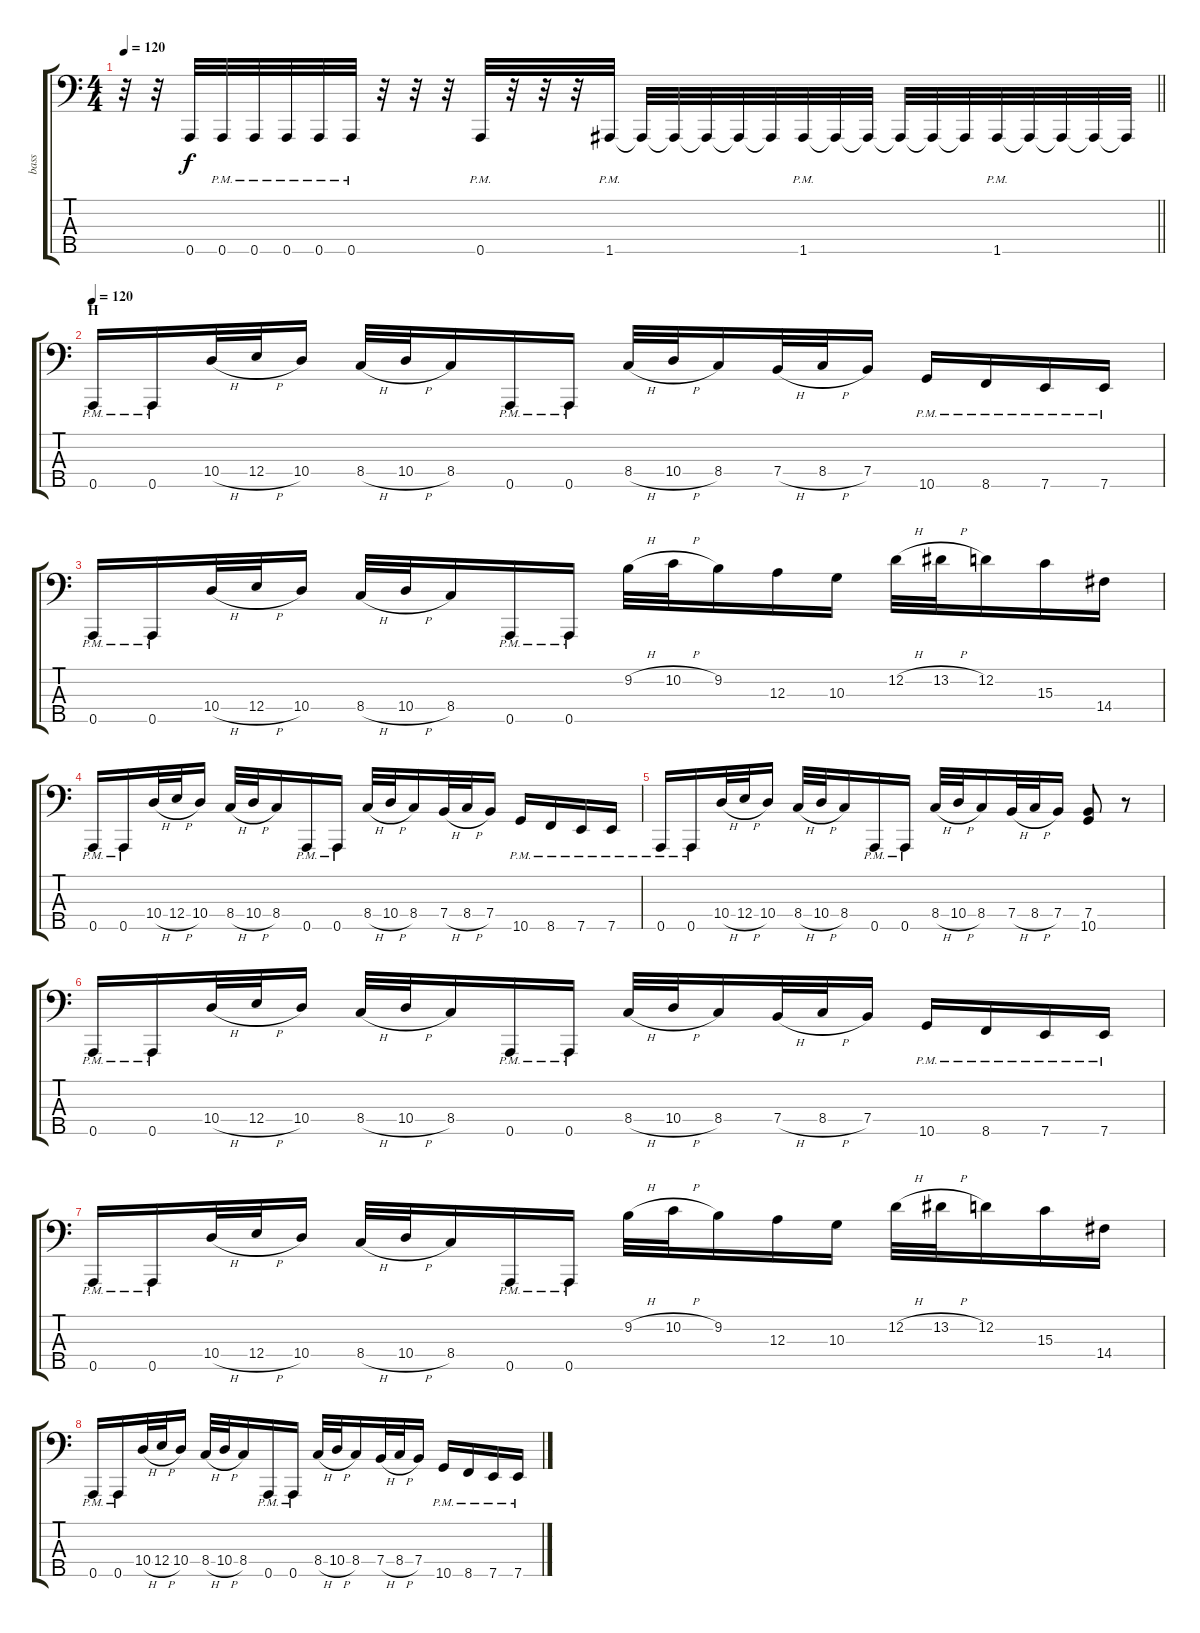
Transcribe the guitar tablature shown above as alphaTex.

\track ("bass" "bass") {instrument electricbassfinger}
\staff {score tabs}
\tuning (Gb2 D2 A1 E1 A0) {hide}
\ts (4 4)
\tempo 120
\clef f4
\barLineRight lightlight
\ks c
r.32{dy f} r.32 0.5{t}.32 0.5{pm}.32 0.5{pm}.32 0.5{pm}.32 0.5{pm}.32 0.5{pm}.32 r.32 r.32 r.32 0.5{pm}.32 r.32 r.32 r.32 1.5{pm}.32 1.5{t}.32 1.5{t}.32 1.5{t}.32 1.5{t}.32 1.5{t}.32 1.5{pm}.32 1.5{t}.32 1.5{t}.32 1.5{t}.32 1.5{t}.32 1.5{t}.32 1.5{pm}.32 1.5{t}.32 1.5{t}.32 1.5{t}.32 1.5{t}.32 |
\section ("" "H")
\tempo 120
0.5{pm}.16 0.5{pm}.16 10.4{h}.32 12.4{h}.32 10.4.16 8.4{h}.32 10.4{h}.32 8.4.16 0.5{pm}.16 0.5{pm}.16 8.4{h}.32 10.4{h}.32 8.4.16 7.4{h}.32 8.4{h}.32 7.4.16 10.5{pm}.16 8.5{pm}.16 7.5{pm}.16 7.5{pm}.16 |
0.5{pm}.16 0.5{pm}.16 10.4{h}.32 12.4{h}.32 10.4.16 8.4{h}.32 10.4{h}.32 8.4.16 0.5{pm}.16 0.5{pm}.16 9.2{h}.32 10.2{h}.32 9.2.16 12.3.16 10.3.16 12.2{h}.32 13.2{h}.32 12.2.16 15.3.16 14.4.16 |
0.5{pm}.16 0.5{pm}.16 10.4{h}.32 12.4{h}.32 10.4.16 8.4{h}.32 10.4{h}.32 8.4.16 0.5{pm}.16 0.5{pm}.16 8.4{h}.32 10.4{h}.32 8.4.16 7.4{h}.32 8.4{h}.32 7.4.16 10.5{pm}.16 8.5{pm}.16 7.5{pm}.16 7.5{pm}.16 |
0.5{pm}.16 0.5{pm}.16 10.4{h}.32 12.4{h}.32 10.4.16 8.4{h}.32 10.4{h}.32 8.4.16 0.5{pm}.16 0.5{pm}.16 8.4{h}.32 10.4{h}.32 8.4.16 7.4{h}.32 8.4{h}.32 7.4.16 (7.4 10.5).8 r.8 |
0.5{pm}.16 0.5{pm}.16 10.4{h}.32 12.4{h}.32 10.4.16 8.4{h}.32 10.4{h}.32 8.4.16 0.5{pm}.16 0.5{pm}.16 8.4{h}.32 10.4{h}.32 8.4.16 7.4{h}.32 8.4{h}.32 7.4.16 10.5{pm}.16 8.5{pm}.16 7.5{pm}.16 7.5{pm}.16 |
0.5{pm}.16 0.5{pm}.16 10.4{h}.32 12.4{h}.32 10.4.16 8.4{h}.32 10.4{h}.32 8.4.16 0.5{pm}.16 0.5{pm}.16 9.2{h}.32 10.2{h}.32 9.2.16 12.3.16 10.3.16 12.2{h}.32 13.2{h}.32 12.2.16 15.3.16 14.4.16 |
0.5{pm}.16 0.5{pm}.16 10.4{h}.32 12.4{h}.32 10.4.16 8.4{h}.32 10.4{h}.32 8.4.16 0.5{pm}.16 0.5{pm}.16 8.4{h}.32 10.4{h}.32 8.4.16 7.4{h}.32 8.4{h}.32 7.4.16 10.5{pm}.16 8.5{pm}.16 7.5{pm}.16 7.5{pm}.16
